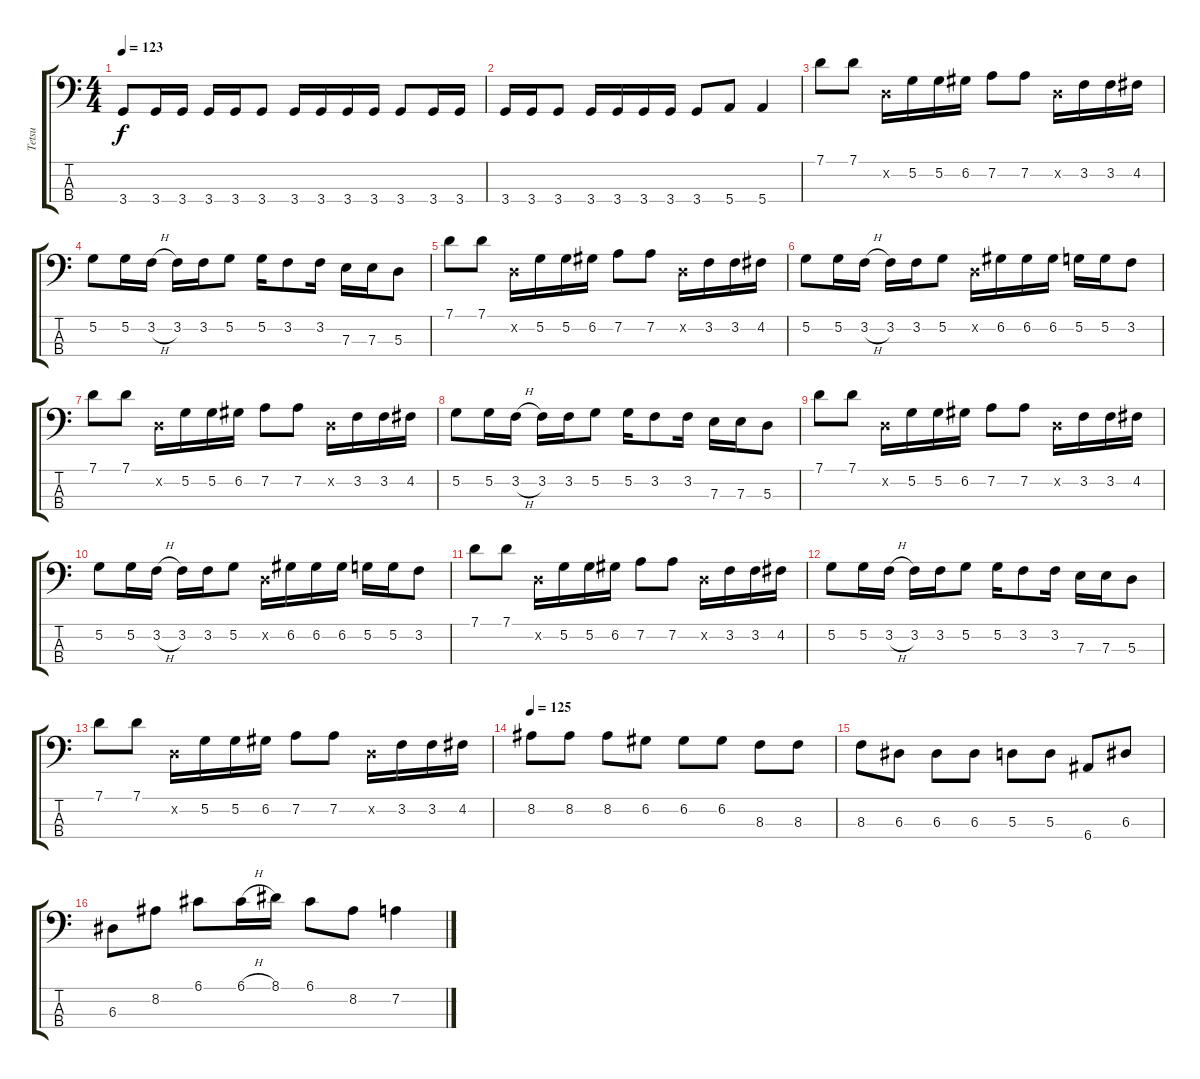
\track ("Tetsu" "Tetsu") {instrument electricbasspick}
\staff {score tabs}
\tuning (G2 D2 A1 E1) {hide}
\ts (4 4)
\tempo 123
\clef f4
\ks c
3.4.8{dy f} 3.4.16 3.4.16 3.4.16 3.4.16 3.4.8 3.4.16 3.4.16 3.4.16 3.4.16 3.4.8 3.4.16 3.4.16 |
3.4.16 3.4.16 3.4.8 3.4.16 3.4.16 3.4.16 3.4.16 3.4.8 5.4.8 5.4.4 |
7.1.8 7.1.8 0.2{x}.16 5.2.16 5.2.16 6.2.16 7.2.8 7.2.8 0.2{x}.16 3.2.16 3.2.16 4.2.16 |
5.2.8 5.2.16 3.2{h}.16 3.2.16 3.2.16 5.2.8 5.2.16 3.2.8 3.2.16 7.3.16 7.3.16 5.3.8 |
7.1.8 7.1.8 0.2{x}.16 5.2.16 5.2.16 6.2.16 7.2.8 7.2.8 0.2{x}.16 3.2.16 3.2.16 4.2.16 |
5.2.8 5.2.16 3.2{h}.16 3.2.16 3.2.16 5.2.8 0.2{x}.16 6.2.16 6.2.16 6.2.16 5.2.16 5.2.16 3.2.8 |
7.1.8 7.1.8 0.2{x}.16 5.2.16 5.2.16 6.2.16 7.2.8 7.2.8 0.2{x}.16 3.2.16 3.2.16 4.2.16 |
5.2.8 5.2.16 3.2{h}.16 3.2.16 3.2.16 5.2.8 5.2.16 3.2.8 3.2.16 7.3.16 7.3.16 5.3.8 |
7.1.8 7.1.8 0.2{x}.16 5.2.16 5.2.16 6.2.16 7.2.8 7.2.8 0.2{x}.16 3.2.16 3.2.16 4.2.16 |
5.2.8 5.2.16 3.2{h}.16 3.2.16 3.2.16 5.2.8 0.2{x}.16 6.2.16 6.2.16 6.2.16 5.2.16 5.2.16 3.2.8 |
7.1.8 7.1.8 0.2{x}.16 5.2.16 5.2.16 6.2.16 7.2.8 7.2.8 0.2{x}.16 3.2.16 3.2.16 4.2.16 |
5.2.8 5.2.16 3.2{h}.16 3.2.16 3.2.16 5.2.8 5.2.16 3.2.8 3.2.16 7.3.16 7.3.16 5.3.8 |
7.1.8 7.1.8 0.2{x}.16 5.2.16 5.2.16 6.2.16 7.2.8 7.2.8 0.2{x}.16 3.2.16 3.2.16 4.2.16 |
\tempo 125
8.2.8{volume 16} 8.2.8 8.2.8 6.2.8 6.2.8 6.2.8 8.3.8 8.3.8 |
8.3.8 6.3.8 6.3.8 6.3.8 5.3.8 5.3.8 6.4.8 6.3.8 |
6.3.8 8.2.8 6.1.8 6.1{h}.16 8.1.16 6.1.8 8.2.8 7.2.4
